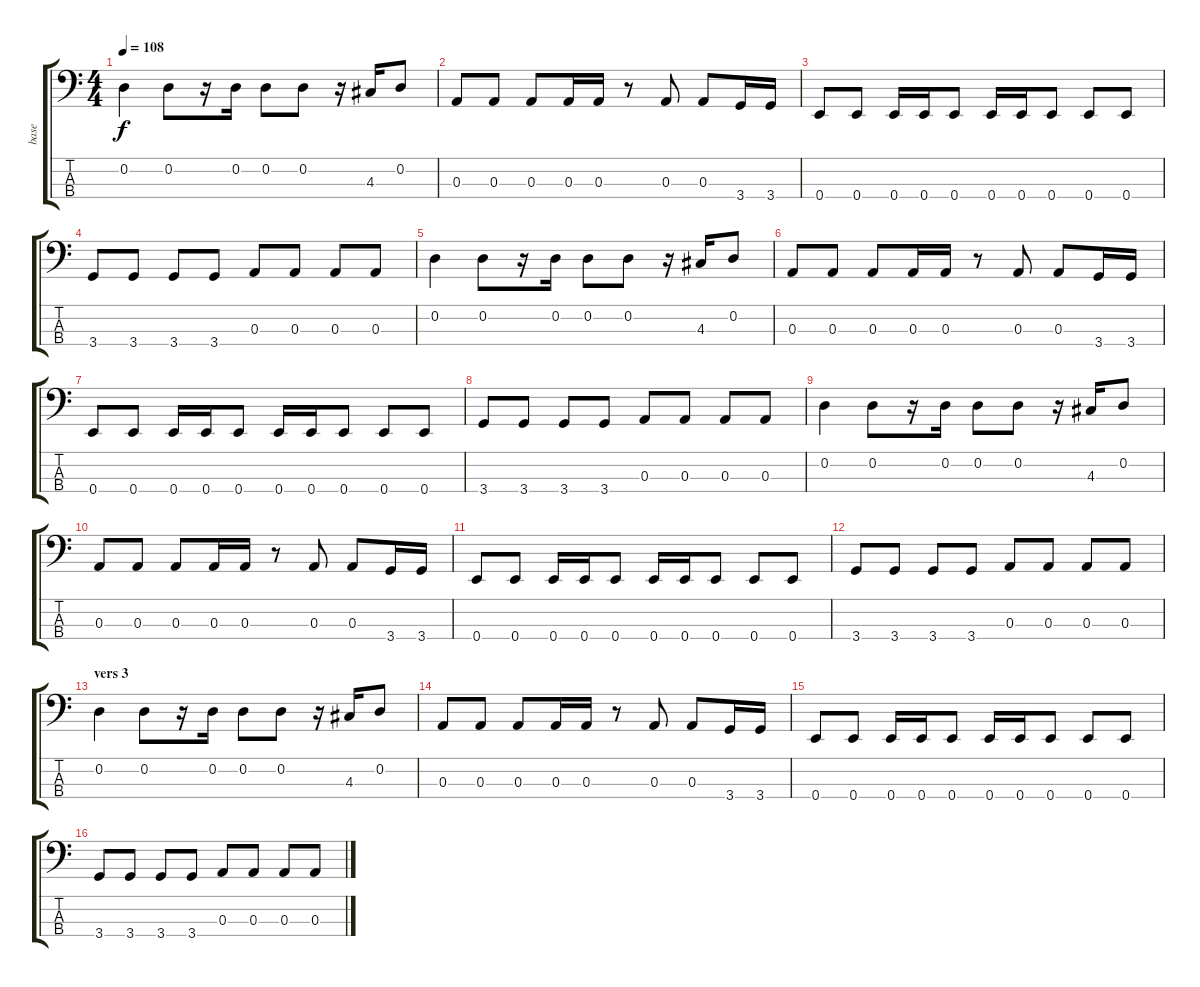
\track ("base" "base") {instrument electricbasspick}
\staff {score tabs}
\tuning (G2 D2 A1 E1) {hide}
\ts (4 4)
\tempo 108
\clef f4
\ks c
0.2.4{dy f} 0.2.8 r.16 0.2.16 0.2.8 0.2.8 r.16 4.3.16 0.2.8 |
0.3.8 0.3.8 0.3.8 0.3.16 0.3.16 r.8 0.3.8 0.3.8 3.4.16 3.4.16 |
0.4.8 0.4.8 0.4.16 0.4.16 0.4.8 0.4.16 0.4.16 0.4.8 0.4.8 0.4.8 |
3.4.8 3.4.8 3.4.8 3.4.8 0.3.8 0.3.8 0.3.8 0.3.8 |
0.2.4 0.2.8 r.16 0.2.16 0.2.8 0.2.8 r.16 4.3.16 0.2.8 |
0.3.8 0.3.8 0.3.8 0.3.16 0.3.16 r.8 0.3.8 0.3.8 3.4.16 3.4.16 |
0.4.8 0.4.8 0.4.16 0.4.16 0.4.8 0.4.16 0.4.16 0.4.8 0.4.8 0.4.8 |
3.4.8 3.4.8 3.4.8 3.4.8 0.3.8 0.3.8 0.3.8 0.3.8 |
0.2.4 0.2.8 r.16 0.2.16 0.2.8 0.2.8 r.16 4.3.16 0.2.8 |
0.3.8 0.3.8 0.3.8 0.3.16 0.3.16 r.8 0.3.8 0.3.8 3.4.16 3.4.16 |
0.4.8 0.4.8 0.4.16 0.4.16 0.4.8 0.4.16 0.4.16 0.4.8 0.4.8 0.4.8 |
3.4.8 3.4.8 3.4.8 3.4.8 0.3.8 0.3.8 0.3.8 0.3.8 |
\section ("" "vers 3")
0.2.4 0.2.8 r.16 0.2.16 0.2.8 0.2.8 r.16 4.3.16 0.2.8 |
0.3.8 0.3.8 0.3.8 0.3.16 0.3.16 r.8 0.3.8 0.3.8 3.4.16 3.4.16 |
0.4.8 0.4.8 0.4.16 0.4.16 0.4.8 0.4.16 0.4.16 0.4.8 0.4.8 0.4.8 |
3.4.8 3.4.8 3.4.8 3.4.8 0.3.8 0.3.8 0.3.8 0.3.8
